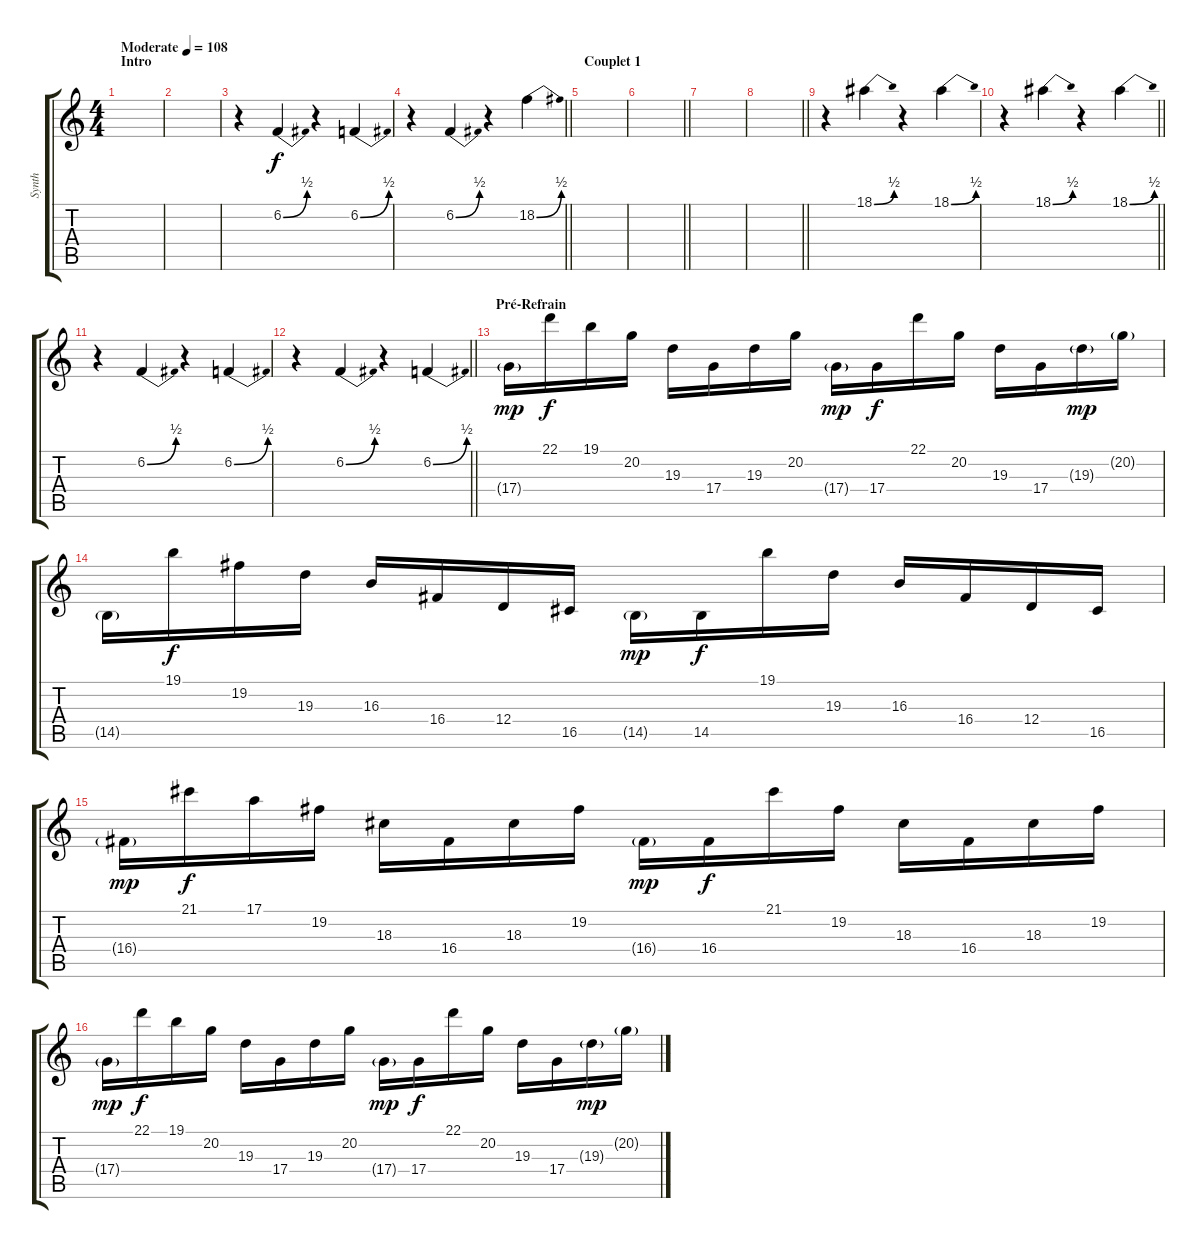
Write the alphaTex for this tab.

\track ("Synth" "Synth") {instrument lead1square}
\staff {score tabs}
\tuning (E4 B3 G3 D3 A2 E2) {hide}
\ts (4 4)
\section ("" "Intro")
\tempo (108 "Moderate")
\clef g2
\ks c
|
|
r.4 6.2{be (bend 0 0 60 2)}.4 r.4 6.2{be (bend 0 0 60 2)}.4 |
\barLineRight lightlight
r.4 6.2{be (bend 0 0 60 2)}.4 r.4 18.2{be (bend 0 0 60 2)}.4 |
\section ("" "Couplet 1")
|
\barLineRight lightlight
|
|
\barLineRight lightlight
|
r.4 18.1{be (bend 0 0 60 2)}.4 r.4 18.1{be (bend 0 0 60 2)}.4 |
\barLineRight lightlight
r.4 18.1{be (bend 0 0 60 2)}.4 r.4 18.1{be (bend 0 0 60 2)}.4 |
r.4 6.2{be (bend 0 0 60 2)}.4 r.4 6.2{be (bend 0 0 60 2)}.4 |
\barLineRight lightlight
r.4 6.2{be (bend 0 0 60 2)}.4 r.4 6.2{be (bend 0 0 60 2)}.4 |
\section ("" "Pré-Refrain")
17.4{g}.16{dy mp} 22.1.16{dy f} 19.1.16 20.2.16 19.3.16 17.4.16 19.3.16 20.2.16 17.4{g}.16{dy mp} 17.4.16{dy f} 22.1.16 20.2.16 19.3.16 17.4.16 19.3{g}.16{dy mp} 20.2{g}.16 |
14.5{g}.16 19.1.16{dy f} 19.2.16 19.3.16 16.3.16 16.4.16 12.4.16 16.5.16 14.5{g}.16{dy mp} 14.5.16{dy f} 19.1.16 19.3.16 16.3.16 16.4.16 12.4.16 16.5.16 |
16.4{g}.16{dy mp} 21.1.16{dy f} 17.1.16 19.2.16 18.3.16 16.4.16 18.3.16 19.2.16 16.4{g}.16{dy mp} 16.4.16{dy f} 21.1.16 19.2.16 18.3.16 16.4.16 18.3.16 19.2.16 |
17.4{g}.16{dy mp} 22.1.16{dy f} 19.1.16 20.2.16 19.3.16 17.4.16 19.3.16 20.2.16 17.4{g}.16{dy mp} 17.4.16{dy f} 22.1.16 20.2.16 19.3.16 17.4.16 19.3{g}.16{dy mp} 20.2{g}.16
